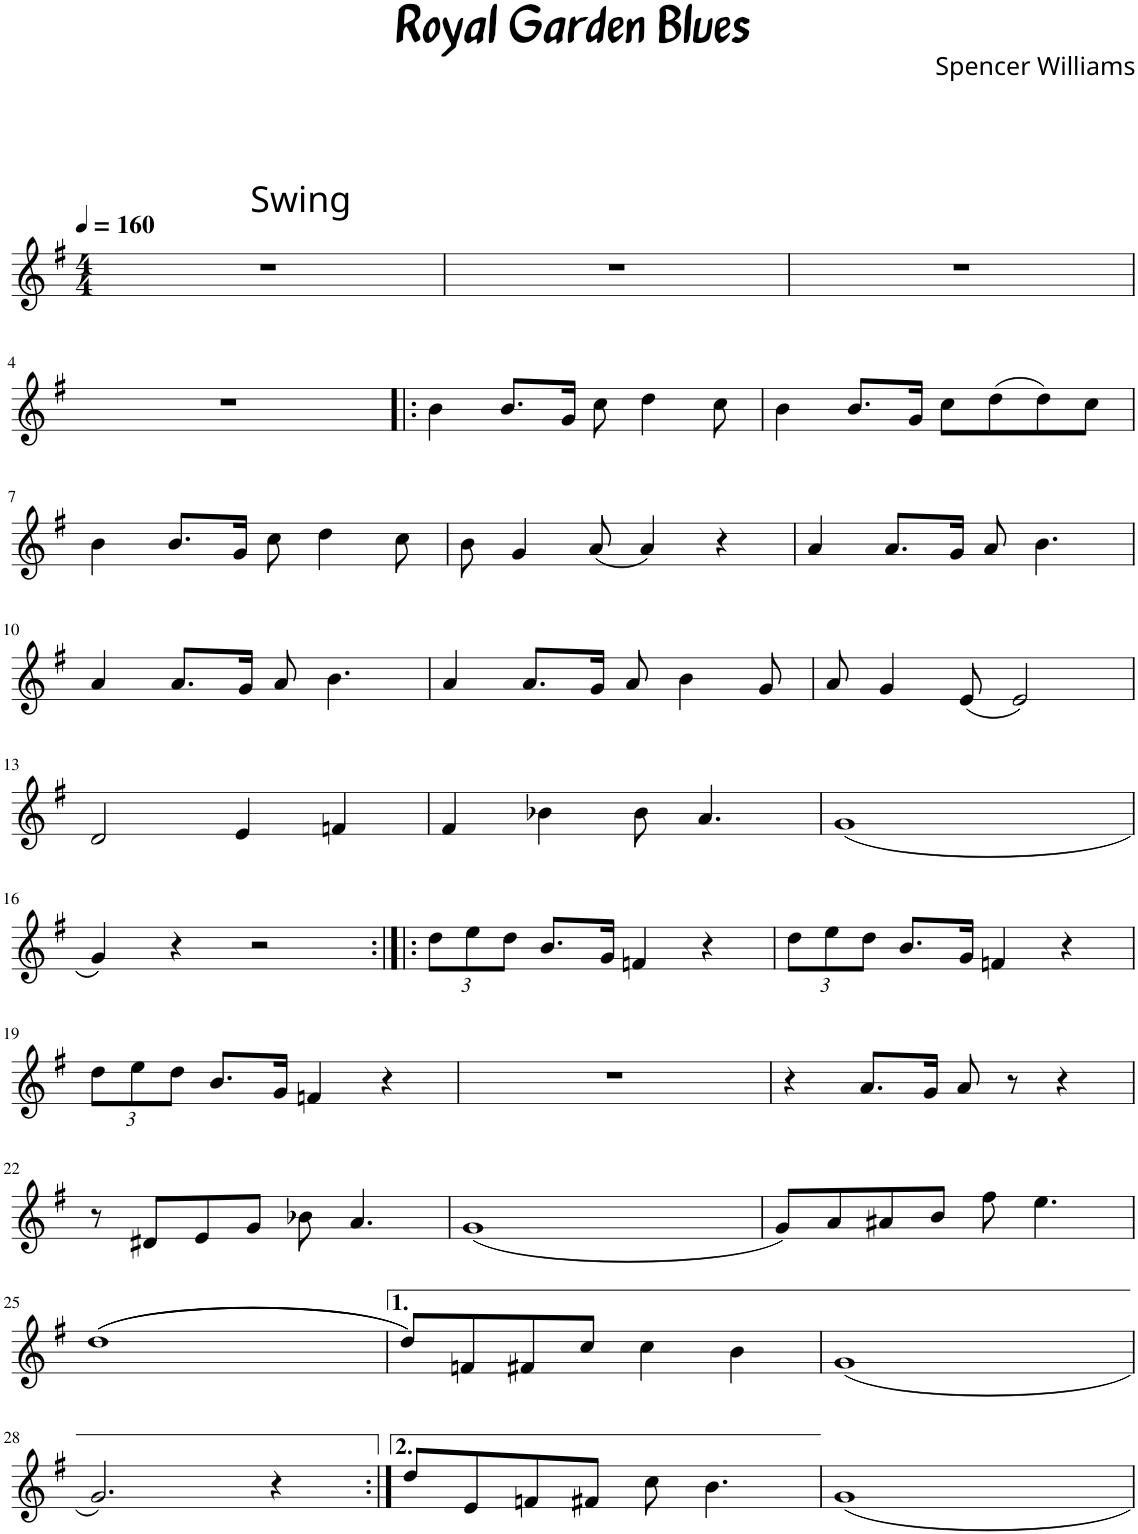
**kern
*part1
*staff1
*I"Clarinette en Sib
*I'Clar. Sib
*clefG2
*Trd1c2
*k[f#]
*M4/4
*MM160
=1
!LO:TX:a:B:t=Swing
1r
=2
1r
=3
1r
!!LO:LB:g=z
=4
1r
=5!|:
4b\
8.b/L
16g/Jk
8cc\
4dd\
8cc\
=6
4b\
8.b/L
16g/Jk
8cc\L
(8dd\
8dd\)
8cc\J
!!LO:LB:g=z
=7
4b\
8.b/L
16g/Jk
8cc\
4dd\
8cc\
=8
8b\
4g/
(8a/
4a/)
4r
=9
4a/
8.a/L
16g/Jk
8a/
4.b\
!!LO:LB:g=z
=10
4a/
8.a/L
16g/Jk
8a/
4.b\
=11
4a/
8.a/L
16g/Jk
8a/
4b\
8g/
=12
8a/
4g/
(8e/
2e/)
!!LO:LB:g=z
=13
2d/
4e/
4fn/
=14
4f#/
4b-X\
8b-\
4.a/
=15
(1g
!!LO:LB:g=z
=16
4g/)
4r
2r
=17:|!|:
*Xbrackettup
12dd\L
12ee\
12dd\J
8.b/L
16g/Jk
4fn/
4r
=18
12dd\L
12ee\
12dd\J
8.b/L
16g/Jk
4fn/
4r
!!LO:LB:g=z
=19
12dd\L
12ee\
12dd\J
8.b/L
16g/Jk
4fn/
4r
=20
1r
=21
4r
8.a/L
16g/Jk
8a/
8r
4r
!!LO:LB:g=z
=22
8r
8d#X/L
8e/
8g/J
8b-X\
4.a/
=23
(1g
=24
8g/L)
8a/
8a#X/
8b/J
8ff#\
4.ee\
!!LO:LB:g=z
=25
((1dd
=26
8dd/L))
8fn/
8f#X/
8cc/J
4cc\
4b\
=27
(1g
!!LO:LB:g=z
=28
2.g/)
4r
=29:|!
8dd/L
8e/
8fn/
8f#X/J
8cc\
4.b\
=30
1g
=
*-
